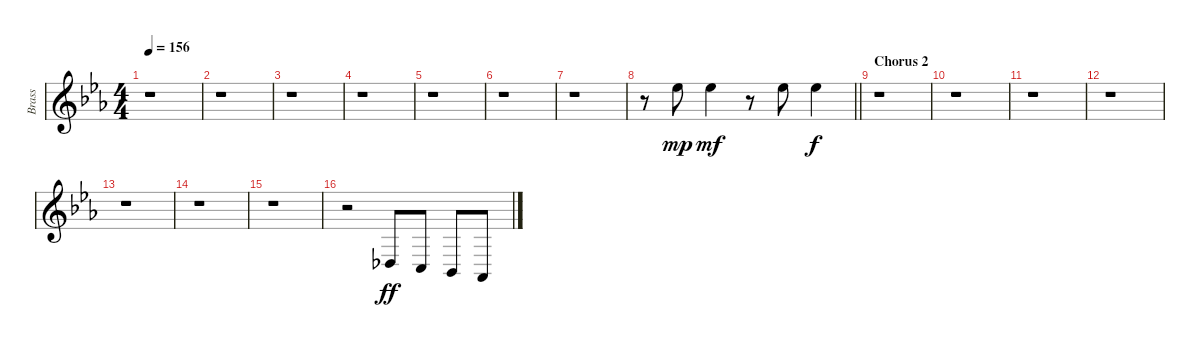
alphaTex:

\track ("Brass" "Brass") {instrument tuba}
\staff {score}
\tuning (D4 A3 F3 C3 G2 D2) {hide}
\ts (4 4)
\tempo 156
\clef g2
\ks cminor
r.1{dy f} |
r.1 |
r.1 |
r.1 |
r.1 |
r.1 |
r.1 |
\barLineRight lightlight
r.8 13.1.8{dy mp} 13.1.4{dy mf} r.8 13.1.8 13.1.4{dy f} |
\section ("" "Chorus 2")
r.1 |
r.1 |
r.1 |
r.1 |
r.1 |
r.1 |
r.1 |
r.2 1.4.8{dy ff} 0.4.8 3.5.8 1.5.8
